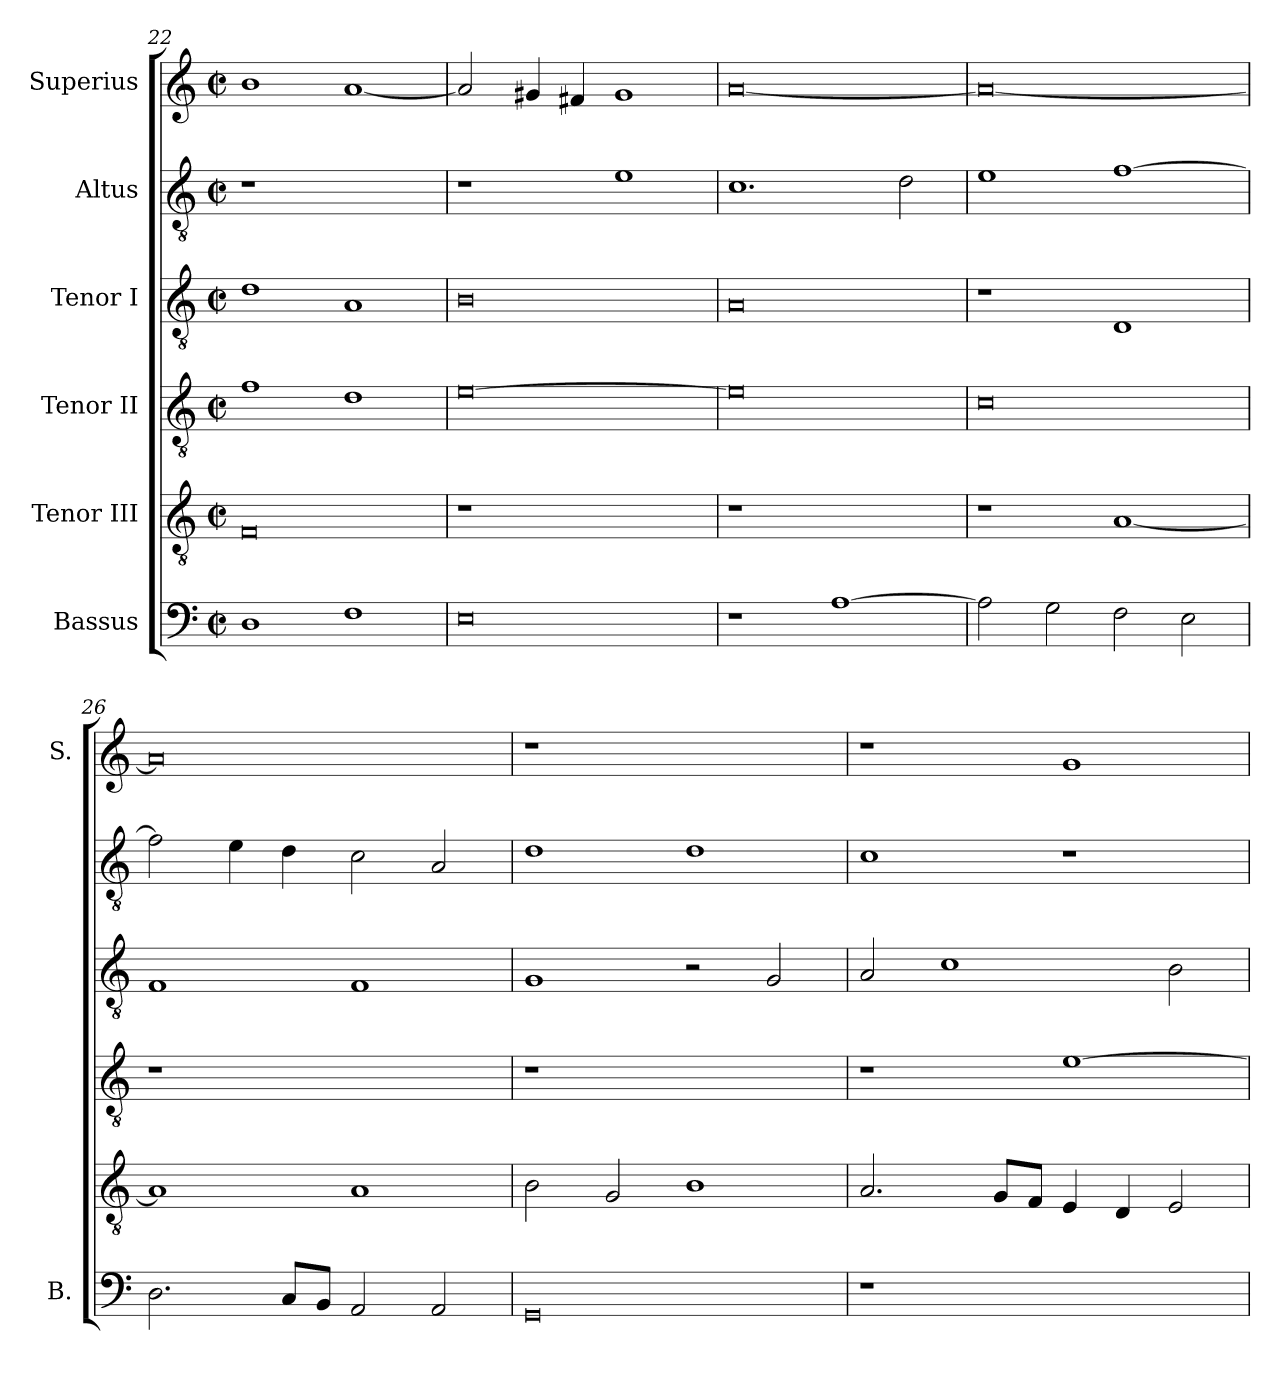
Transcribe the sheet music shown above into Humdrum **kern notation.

**kern	**kern	**kern	**kern	**kern	**kern
*part6	*part5	*part4	*part3	*part2	*part1
*staff6	*staff5	*staff4	*staff3	*staff2	*staff1
*I"Bassus	*I"Tenor III	*I"Tenor II	*I"Tenor I	*I"Altus	*I"Superius
*I'B.	*	*	*	*	*I'S.
!!LO:PB:g=z
*clefF4	*clefGv2	*clefGv2	*clefGv2	*clefGv2	*clefG2
*	*ITrd7c12	*ITrd7c12	*ITrd7c12	*ITrd7c12	*
*k[]	*k[]	*k[]	*k[]	*k[]	*k[]
*C:	*C:	*C:	*C:	*C:	*C:
*M2/2	*M2/2	*M2/2	*M2/2	*M2/2	*M2/2
*met(c|)	*met(c|)	*met(c|)	*met(c|)	*met(c|)	*met(c|)
=22	=22	=22	=22	=22	=22
!	!	!	!	!LO:N:vis=1	!
1Di	0FFi	1Fi	1Di	1r	1bi
1Fi	.	1Di	1AAi	1ryy	[<1ai
=23	=23	=23	=23	=23	=23
!	!LO:N:vis=1	!	!	!	!
0Ei	1r	[>0Ei	0BBi	1r	2ai/]
.	.	.	.	.	4g#Xi/
.	.	.	.	.	4f#Xi/
.	1ryy	.	.	1Ei	1g#i
=24	=24	=24	=24	=24	=24
!	!LO:N:vis=1	!	!	!	!
1r	1r	0Ei]	0AAi	1.Ci	[<0ai
[>1Ai	1ryy	.	.	.	.
.	.	.	.	2Di\	.
=25	=25	=25	=25	=25	=25
2Ai\]	1r	0Ci	1r	1Ei	0ai_<
2Gi\	.	.	.	.	.
2Fi\	[<1AAi	.	1DDi	[>1Fi	.
2Ei\	.	.	.	.	.
=26	=26	=26	=26	=26	=26
!	!	!LO:N:vis=1	!	!	!
2.Di\	1AAi]	1r	1FFi	2Fi\]	0ai]
.	.	.	.	4Ei\	.
8Ci/L	.	.	.	4Di\	.
8BBi/J	.	.	.	.	.
2AAi/	1AAi	1ryy	1FFi	2Ci\	.
2AAi/	.	.	.	2AAi/	.
!!LO:LB:g=z
=27	=27	=27	=27	=27	=27
!	!	!LO:N:vis=1	!	!	!LO:N:vis=1
0GGi	2BBi\	1r	1GGi	1Di	1r
.	2GGi/	.	.	.	.
.	1BBi	1ryy	2r	1Di	1ryy
.	.	.	2GGi/	.	.
=28	=28	=28	=28	=28	=28
!LO:N:vis=1	!	!	!	!	!
1r	2.AAi/	1r	2AAi/	1Ci	1r
.	.	.	1Ci	.	.
.	8GGi/L	.	.	.	.
.	8FFi/J	.	.	.	.
1ryy	4EEi/	[>1Ei	.	1r	1gi
.	4DDi/	.	.	.	.
.	2EEi/	.	2BBi\	.	.
=	=	=	=	=	=
*-	*-	*-	*-	*-	*-
